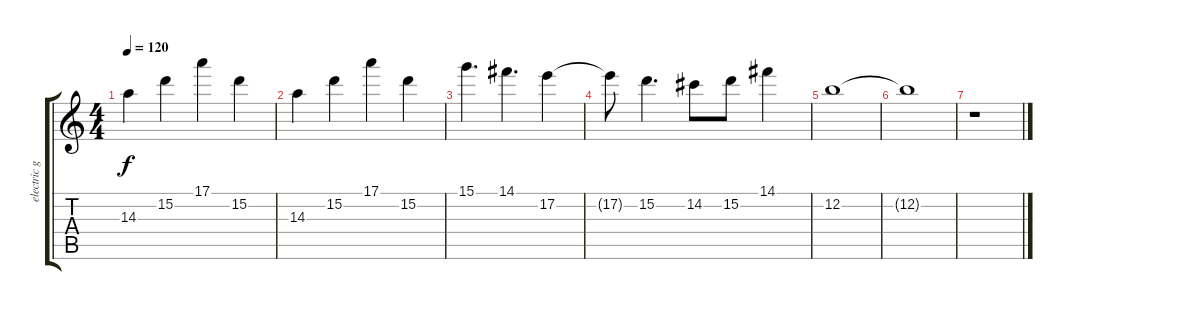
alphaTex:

\track ("electric guitar 2" "electric g") {instrument distortionguitar}
\staff {score tabs}
\tuning (E4 B3 G3 D3 A2 E2) {hide}
\ts (4 4)
\tempo 120
\clef g2
\ks c
14.3.4{dy f} 15.2.4 17.1.4 15.2.4 |
14.3.4 15.2.4 17.1.4 15.2.4 |
15.1.4{d} 14.1.4{d} 17.2.4 |
17.2{t}.8 15.2.4{d} 14.2.8 15.2.8 14.1.4 |
12.2.1 |
12.2{t}.1 |
r.1
